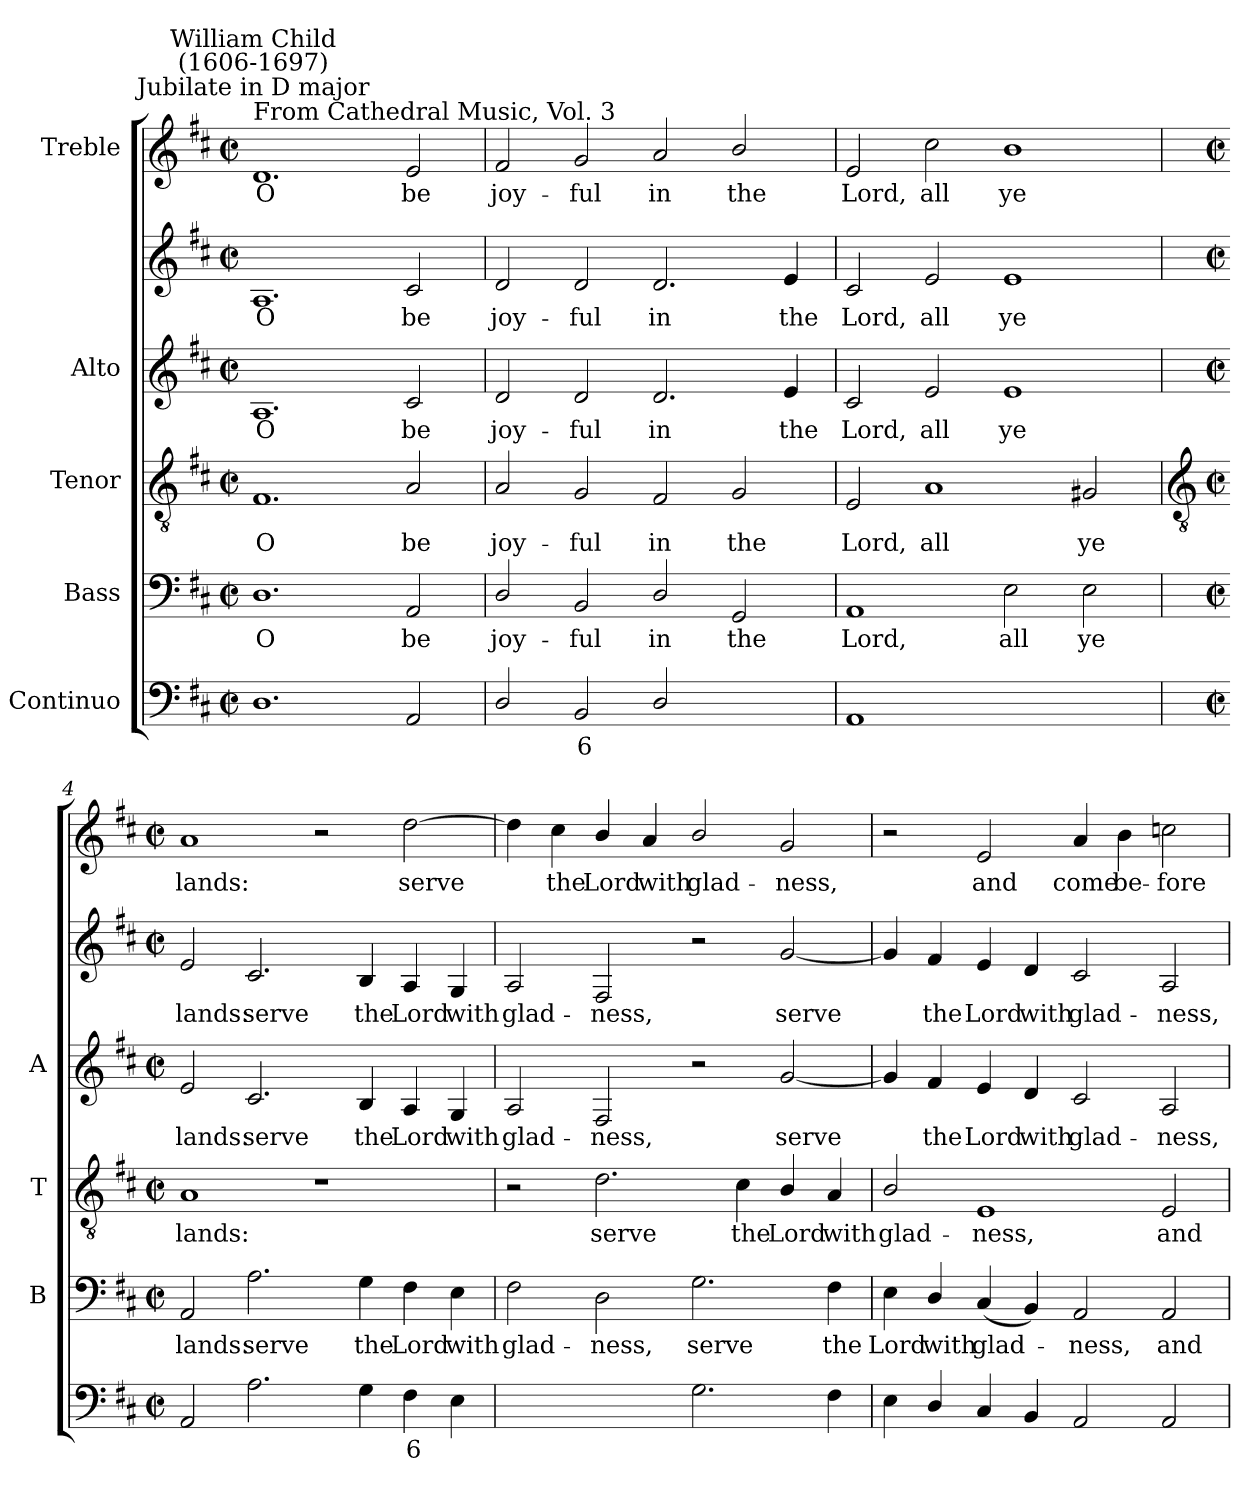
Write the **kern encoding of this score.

**kern	**text	**kern	**text	**kern	**text	**kern	**text	**kern	**text	**kern	**text
*part5	*part5	*part4	*part4	*part3	*part3	*part2	*part2	*part2	*part2	*part1	*part1
*staff6	*staff6	*staff5	*staff5	*staff4	*staff4	*staff3	*staff3	*staff2	*staff2	*staff1	*staff1
*I"Continuo	*	*I"Bass	*	*I"Tenor	*	*I"Alto	*	*	*	*I"Treble	*
*	*	*I'B	*	*I'T	*	*I'A	*	*	*	*	*
*clefF4	*	*clefF4	*	*clefGv2	*	*	*	*clefG2	*	*clefG2	*
*k[f#c#]	*	*k[f#c#]	*	*k[f#c#]	*	*k[f#c#]	*	*k[f#c#]	*	*k[f#c#]	*
*D:	*	*D:	*	*D:	*	*D:	*	*D:	*	*D:	*
*M4/2	*	*M4/2	*	*M4/2	*	*M4/2	*	*M4/2	*	*M4/2	*
*met(c|)	*	*met(c|)	*	*met(c|)	*	*met(c|)	*	*met(c|)	*	*met(c|)	*
=1	=1	=1	=1	=1	=1	=1	=1	=1	=1	=1	=1
!	!	!	!	!	!	!	!	!	!	!LO:TX:a:t=From Cathedral Music, Vol. 3	!
!	!	!	!	!	!	!	!	!	!	!LO:TX:a:cj:t=Jubilate in D major	!
!	!	!	!	!	!	!	!	!	!	!LO:TX:a:cj:t=William Child\n(1606-1697)	!
!	!	!	!LO:LY:b	!	!LO:LY:b	!	!LO:LY:b	!	!LO:LY:b	!	!LO:LY:b
1.D	.	1.D	O	1.F#	O	1.A	O	1.A	O	1.d	O
!	!	!	!LO:LY:b	!	!LO:LY:b	!	!LO:LY:b	!	!LO:LY:b	!	!LO:LY:b
2AA	.	2AA	be	2A	be	2c#	be	2c#	be	2e	be
=2	=2	=2	=2	=2	=2	=2	=2	=2	=2	=2	=2
!	!	!	!LO:LY:b	!	!LO:LY:b	!	!LO:LY:b	!	!LO:LY:b	!	!LO:LY:b
2D/	.	2D/	joy-	2A	joy-	2d	joy-	2d	joy-	2f#	joy-
!	!LO:LY:b	!	!LO:LY:b	!	!LO:LY:b	!	!LO:LY:b	!	!LO:LY:b	!	!LO:LY:b
2BB	6	2BB	-ful	2G	-ful	2d	-ful	2d	-ful	2g	-ful
!	!	!	!LO:LY:b	!	!LO:LY:b	!	!LO:LY:b	!	!LO:LY:b	!	!LO:LY:b
2D/	.	2D/	in	2F#	in	2.d	in	2.d	in	2a	in
!	!LO:LY:b	!	!LO:LY:b	!	!LO:LY:b	!	!	!	!	!	!LO:LY:b
[4GGyy	5	2GG	the	2G	the	.	.	.	.	2b/	the
!	!LO:LY:b	!	!	!	!	!	!LO:LY:b	!	!LO:LY:b	!	!
4GGyy]	6	.	.	.	.	4e	the	4e	the	.	.
=3	=3	=3	=3	=3	=3	=3	=3	=3	=3	=3	=3
!	!	!	!LO:LY:b	!	!LO:LY:b	!	!LO:LY:b	!	!LO:LY:b	!	!LO:LY:b
1AA	.	1AA	Lord,	2E	Lord,	2c#	Lord,	2c#	Lord,	2e	Lord,
!	!	!	!	!	!LO:LY:b	!	!LO:LY:b	!	!LO:LY:b	!	!LO:LY:b
.	.	.	.	1A	all	2e	all	2e	all	2cc#	all
!	!LO:LY:b	!	!LO:LY:b	!	!	!	!LO:LY:b	!	!LO:LY:b	!	!LO:LY:b
[2Eyy	4	2E	all	.	.	1e	ye	1e	ye	1b	ye
!	!LO:LY:b	!	!LO:LY:b	!	!LO:LY:b	!	!	!	!	!	!
2Eyy]	3	2E	ye	2G#X	ye	.	.	.	.	.	.
!!LO:LB:g=z
=4	=4	=4	=4	=4	=4	=4	=4	=4	=4	=4	=4
*	*	*	*	*clefGv2	*	*	*	*	*	*	*
*M4/2	*	*M4/2	*	*M4/2	*	*M4/2	*	*M4/2	*	*M4/2	*
*met(c|)	*	*met(c|)	*	*met(c|)	*	*met(c|)	*	*met(c|)	*	*met(c|)	*
!	!	!	!LO:LY:b	!	!LO:LY:b	!	!LO:LY:b	!	!LO:LY:b	!	!LO:LY:b
2AA	.	2AA	lands:	1A	lands:	2e	lands:	2e	lands:	1a	lands:
!	!	!	!LO:LY:b	!	!	!	!LO:LY:b	!	!LO:LY:b	!	!
2.A	.	2.A	serve	.	.	2.c#	serve	2.c#	serve	.	.
.	.	.	.	1r	.	.	.	.	.	2r	.
!	!	!	!LO:LY:b	!	!	!	!LO:LY:b	!	!LO:LY:b	!	!
4G	.	4G	the	.	.	4B	the	4B	the	.	.
!	!LO:LY:b	!	!LO:LY:b	!	!	!	!LO:LY:b	!	!LO:LY:b	!	!LO:LY:b
4F#	6	4F#	Lord	.	.	4A	Lord	4A	Lord	[2dd	serve
!	!	!	!LO:LY:b	!	!	!	!LO:LY:b	!	!LO:LY:b	!	!
4E	.	4E	with	.	.	4G	with	4G	with	.	.
=5	=5	=5	=5	=5	=5	=5	=5	=5	=5	=5	=5
!	!LO:LY:b	!	!LO:LY:b	!	!	!	!LO:LY:b	!	!LO:LY:b	!	!
[4F#yy	6	2F#	glad-	2r	.	2A	glad-	2A	glad-	4dd]	.
!	!LO:LY:b	!	!	!	!	!	!	!	!	!	!LO:LY:b
4F#yy]	5	.	.	.	.	.	.	.	.	4cc#	the
!	!LO:LY:b	!	!LO:LY:b	!	!LO:LY:b	!	!LO:LY:b	!	!LO:LY:b	!	!LO:LY:b
[4Dyy	6	2D	-ness,	2.d	serve	2F#	-ness,	2F#	-ness,	4b/	Lord
!	!LO:LY:b	!	!	!	!	!	!	!	!	!	!LO:LY:b
4Dyy]	5	.	.	.	.	.	.	.	.	4a	with
!	!	!	!LO:LY:b	!	!	!	!	!	!	!	!LO:LY:b
2.G	.	2.G	serve	.	.	2r	.	2r	.	2b/	glad-
!	!	!	!	!	!LO:LY:b	!	!	!	!	!	!
.	.	.	.	4c#	the	.	.	.	.	.	.
!	!	!	!	!	!LO:LY:b	!	!LO:LY:b	!	!LO:LY:b	!	!LO:LY:b
.	.	.	.	4B/	Lord	[2g	serve	[2g	serve	2g	-ness,
!	!	!	!LO:LY:b	!	!LO:LY:b	!	!	!	!	!	!
4F#	.	4F#	the	4A	with	.	.	.	.	.	.
=6	=6	=6	=6	=6	=6	=6	=6	=6	=6	=6	=6
!	!	!	!LO:LY:b	!	!LO:LY:b	!	!	!	!	!	!
4E	.	4E	Lord	2B/	glad-	4g]	.	4g]	.	2r	.
!	!	!	!LO:LY:b	!	!	!	!LO:LY:b	!	!LO:LY:b	!	!
4D/	.	4D/	with	.	.	4f#	the	4f#	the	.	.
!	!	!	!LO:LY:b	!	!LO:LY:b	!	!LO:LY:b	!	!LO:LY:b	!	!LO:LY:b
4C#	.	(<4C#	glad-	1E	-ness,	4e	Lord	4e	Lord	2e	and
!	!	!	!	!	!	!	!LO:LY:b	!	!LO:LY:b	!	!
4BB	.	4BB)	.	.	.	4d	with	4d	with	.	.
!	!	!	!LO:LY:b	!	!	!	!LO:LY:b	!	!LO:LY:b	!	!LO:LY:b
2AA	.	2AA	ness,	.	.	2c#	glad-	2c#	glad-	4a	come
!	!	!	!	!	!	!	!	!	!	!	!LO:LY:b
.	.	.	.	.	.	.	.	.	.	4b	be-
!	!	!	!LO:LY:b	!	!LO:LY:b	!	!LO:LY:b	!	!LO:LY:b	!	!LO:LY:b
2AA	.	2AA	and	2E	and	2A	-ness,	2A	-ness,	2ccn	-fore
=	=	=	=	=	=	=	=	=	=	=	=
*-	*-	*-	*-	*-	*-	*-	*-	*-	*-	*-	*-
